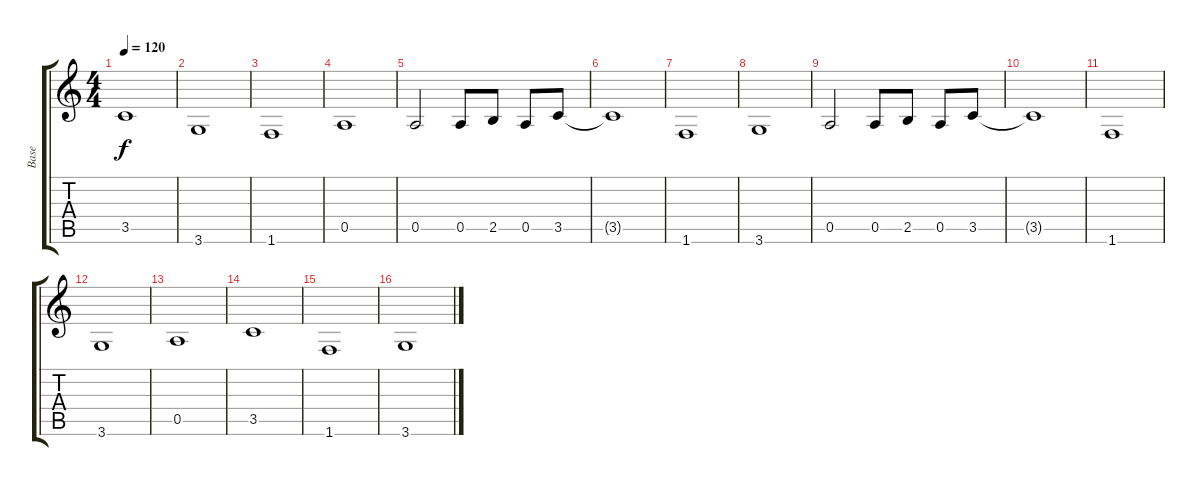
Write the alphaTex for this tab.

\track ("Base" "Base") {instrument electricbassfinger}
\staff {score tabs}
\tuning (E4 B3 G3 D3 A2 E2) {hide}
\ts (4 4)
\tempo 120
\clef g2
\ks c
3.5.1{dy f} |
3.6.1 |
1.6.1 |
0.5.1 |
0.5.2 0.5.8 2.5.8 0.5.8 3.5.8 |
3.5{t}.1 |
1.6.1 |
3.6.1 |
0.5.2 0.5.8 2.5.8 0.5.8 3.5.8 |
3.5{t}.1 |
1.6.1 |
3.6.1 |
0.5.1 |
3.5.1 |
1.6.1 |
3.6.1
